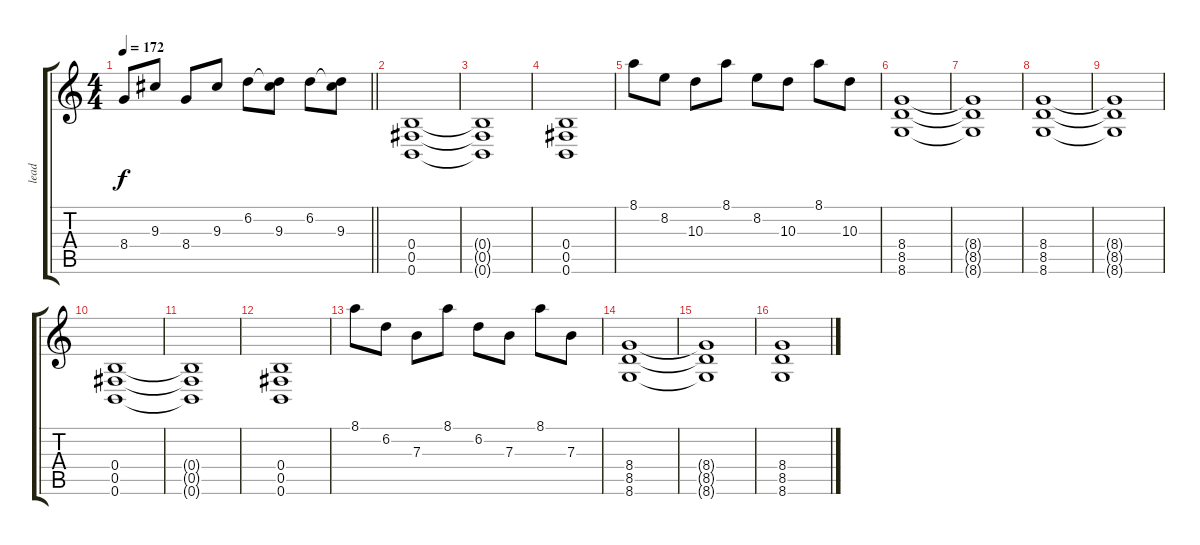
\track ("lead" "lead") {instrument distortionguitar}
\staff {score tabs}
\tuning (Db4 Ab3 E3 B2 Gb2 B1) {hide}
\ts (4 4)
\tempo 172
\clef g2
\barLineRight lightlight
\ks c
8.4.8{dy f} 9.3.8 8.4.8 9.3.8 6.2.8 (6.2{t} 9.3).8 6.2.8 (6.2{t} 9.3).8 |
(0.4 0.5 0.6).1 |
(0.4{t} 0.5{t} 0.6{t}).1 |
(0.4 0.5 0.6).1 |
8.1.8 8.2.8 10.3.8 8.1.8 8.2.8 10.3.8 8.1.8 10.3.8 |
(8.4 8.5 8.6).1 |
(8.4{t} 8.5{t} 8.6{t}).1 |
(8.4 8.5 8.6).1 |
(8.4{t} 8.5{t} 8.6{t}).1 |
(0.4 0.5 0.6).1 |
(0.4{t} 0.5{t} 0.6{t}).1 |
(0.4 0.5 0.6).1 |
8.1.8 6.2.8 7.3.8 8.1.8 6.2.8 7.3.8 8.1.8 7.3.8 |
(8.4 8.5 8.6).1 |
(8.4{t} 8.5{t} 8.6{t}).1 |
(8.4 8.5 8.6).1
